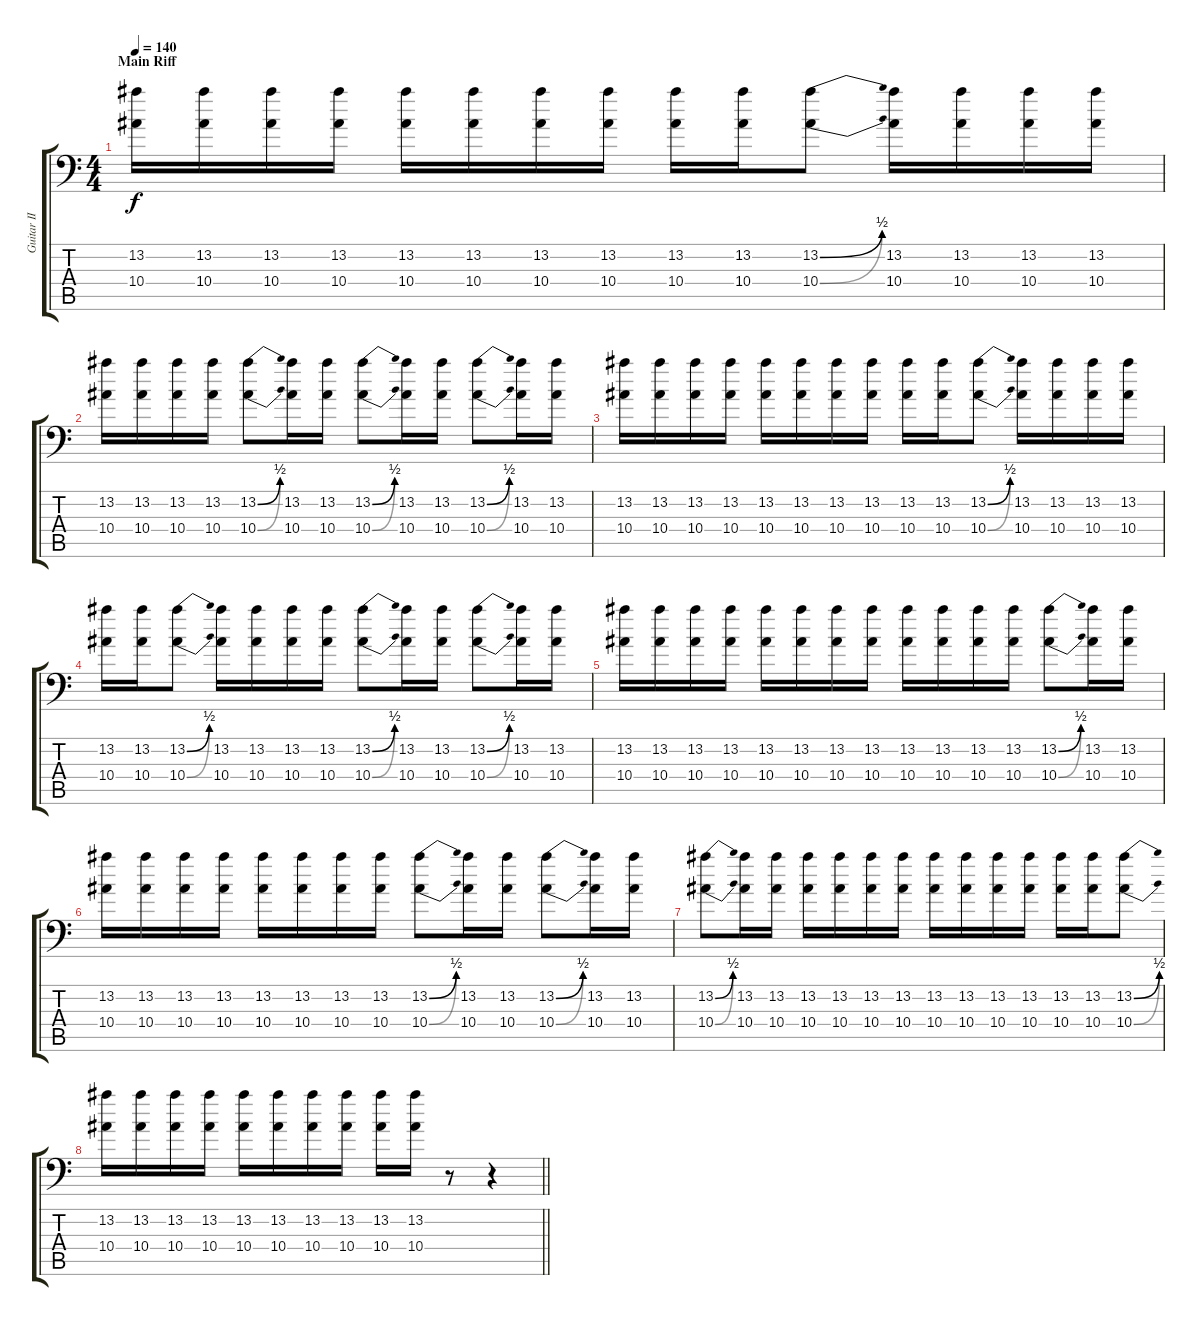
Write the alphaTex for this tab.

\track ("Guitar II (Jake)" "Guitar II ") {instrument overdrivenguitar}
\staff {score tabs}
\tuning (D4 A3 F3 C3 G2 Bb1) {hide}
\ts (4 4)
\section ("" "Main Riff")
\tempo 140
\clef f4
\ks c
(13.2 10.4).16{dy f} (13.2 10.4).16 (13.2 10.4).16 (13.2 10.4).16 (13.2 10.4).16 (13.2 10.4).16 (13.2 10.4).16 (13.2 10.4).16 (13.2 10.4).16 (13.2 10.4).16 (13.2{be (bend 0 0 60 2)} 10.4{be (bend 0 0 60 2)}).8 (13.2 10.4).16 (13.2 10.4).16 (13.2 10.4).16 (13.2 10.4).16 |
(13.2 10.4).16 (13.2 10.4).16 (13.2 10.4).16 (13.2 10.4).16 (13.2{be (bend 0 0 60 2)} 10.4{be (bend 0 0 60 2)}).8 (13.2 10.4).16 (13.2 10.4).16 (13.2{be (bend 0 0 60 2)} 10.4{be (bend 0 0 60 2)}).8 (13.2 10.4).16 (13.2 10.4).16 (13.2{be (bend 0 0 60 2)} 10.4{be (bend 0 0 60 2)}).8 (13.2 10.4).16 (13.2 10.4).16 |
(13.2 10.4).16 (13.2 10.4).16 (13.2 10.4).16 (13.2 10.4).16 (13.2 10.4).16 (13.2 10.4).16 (13.2 10.4).16 (13.2 10.4).16 (13.2 10.4).16 (13.2 10.4).16 (13.2{be (bend 0 0 60 2)} 10.4{be (bend 0 0 60 2)}).8 (13.2 10.4).16 (13.2 10.4).16 (13.2 10.4).16 (13.2 10.4).16 |
(13.2 10.4).16 (13.2 10.4).16 (13.2{be (bend 0 0 60 2)} 10.4{be (bend 0 0 60 2)}).8 (13.2 10.4).16 (13.2 10.4).16 (13.2 10.4).16 (13.2 10.4).16 (13.2{be (bend 0 0 60 2)} 10.4{be (bend 0 0 60 2)}).8 (13.2 10.4).16 (13.2 10.4).16 (13.2{be (bend 0 0 60 2)} 10.4{be (bend 0 0 60 2)}).8 (13.2 10.4).16 (13.2 10.4).16 |
(13.2 10.4).16 (13.2 10.4).16 (13.2 10.4).16 (13.2 10.4).16 (13.2 10.4).16 (13.2 10.4).16 (13.2 10.4).16 (13.2 10.4).16 (13.2 10.4).16 (13.2 10.4).16 (13.2 10.4).16 (13.2 10.4).16 (13.2{be (bend 0 0 60 2)} 10.4{be (bend 0 0 60 2)}).8 (13.2 10.4).16 (13.2 10.4).16 |
(13.2 10.4).16 (13.2 10.4).16 (13.2 10.4).16 (13.2 10.4).16 (13.2 10.4).16 (13.2 10.4).16 (13.2 10.4).16 (13.2 10.4).16 (13.2{be (bend 0 0 60 2)} 10.4{be (bend 0 0 60 2)}).8 (13.2 10.4).16 (13.2 10.4).16 (13.2{be (bend 0 0 60 2)} 10.4{be (bend 0 0 60 2)}).8 (13.2 10.4).16 (13.2 10.4).16 |
(13.2{be (bend 0 0 60 2)} 10.4{be (bend 0 0 60 2)}).8 (13.2 10.4).16 (13.2 10.4).16 (13.2 10.4).16 (13.2 10.4).16 (13.2 10.4).16 (13.2 10.4).16 (13.2 10.4).16 (13.2 10.4).16 (13.2 10.4).16 (13.2 10.4).16 (13.2 10.4).16 (13.2 10.4).16 (13.2{be (bend 0 0 60 2)} 10.4{be (bend 0 0 60 2)}).8 |
\barLineRight lightlight
(13.2 10.4).16 (13.2 10.4).16 (13.2 10.4).16 (13.2 10.4).16 (13.2 10.4).16 (13.2 10.4).16 (13.2 10.4).16 (13.2 10.4).16 (13.2 10.4).16 (13.2 10.4).16 r.8 r.4
